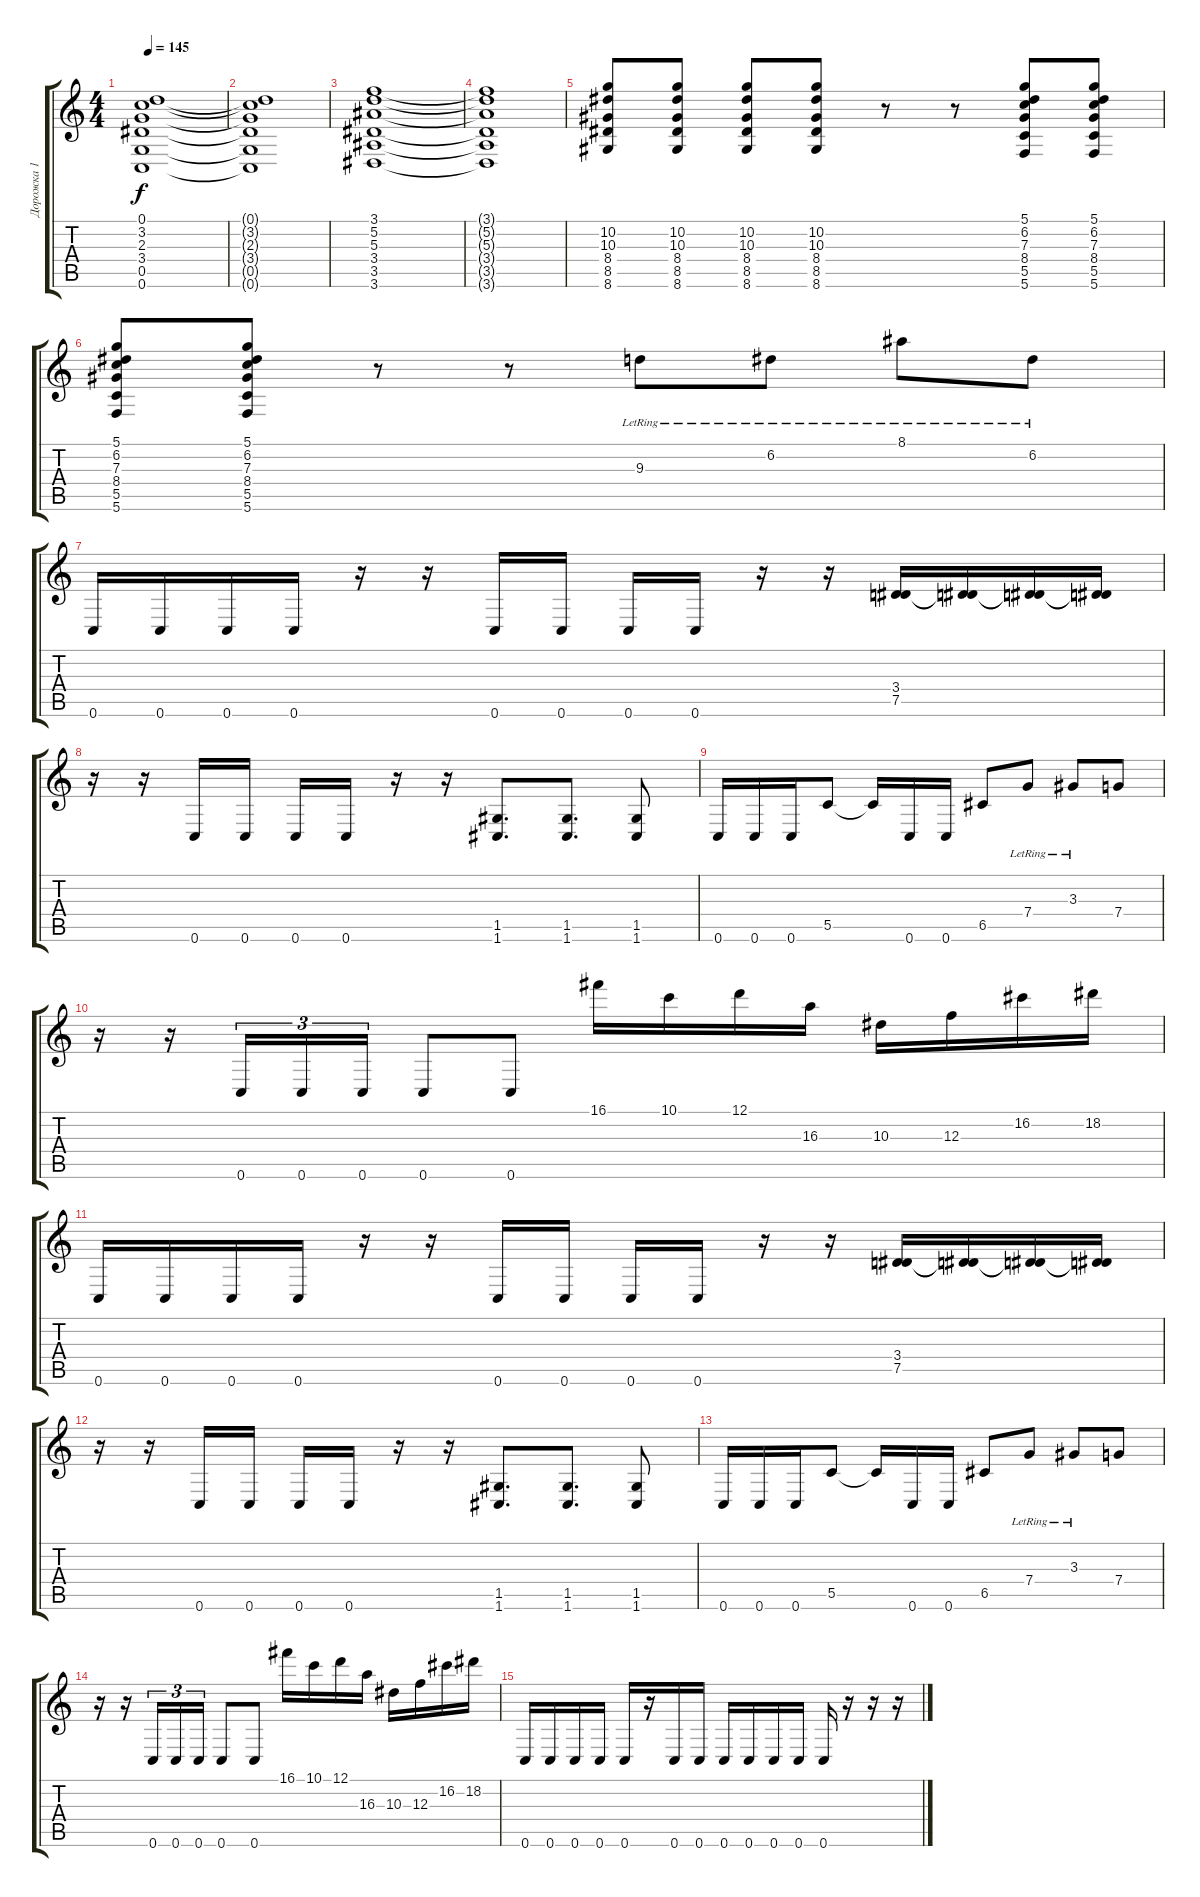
\track ("Дорожка 1" "Дорожка 1") {instrument overdrivenguitar}
\staff {score tabs}
\tuning (D4 A3 F3 C3 G2 C2) {hide}
\ts (4 4)
\tempo 145
\clef g2
\ks c
(0.1 3.2 2.3 3.4 0.5 0.6).1{dy f} |
(0.1{t} 3.2{t} 2.3{t} 3.4{t} 0.5{t} 0.6{t}).1 |
(3.1 5.2 5.3 3.4 3.5 3.6).1 |
(3.1{t} 5.2{t} 5.3{t} 3.4{t} 3.5{t} 3.6{t}).1 |
(10.2 10.3 8.4 8.5 8.6).8 (10.2 10.3 8.4 8.5 8.6).8 (10.2 10.3 8.4 8.5 8.6).8 (10.2 10.3 8.4 8.5 8.6).8 r.8 r.8 (5.1 6.2 7.3 8.4 5.5 5.6).8 (5.1 6.2 7.3 8.4 5.5 5.6).8 |
(5.1 6.2 7.3 8.4 5.5 5.6).8 (5.1 6.2 7.3 8.4 5.5 5.6).8 r.8 r.8 9.3{lr}.8 6.2{lr}.8 8.1{lr}.8 6.2{lr}.8 |
0.6.16 0.6.16 0.6.16 0.6.16 r.16 r.16 0.6.16 0.6.16 0.6.16 0.6.16 r.16 r.16 (3.4 7.5).16 (3.4{t} 7.5{t}).16 (3.4{t} 7.5{t}).16 (3.4{t} 7.5{t}).16 |
r.16 r.16 0.6.16 0.6.16 0.6.16 0.6.16 r.16 r.16 (1.5 1.6).8{d} (1.5 1.6).8{d} (1.5 1.6).8 |
0.6.16 0.6.16 0.6.16 5.5.8 5.5{t}.16 0.6.16 0.6.16 6.5.8 7.4{lr}.8 3.3{lr}.8 7.4.8 |
r.16 r.16 0.6.16{tu (3 2)} 0.6.16{tu (3 2)} 0.6.16{tu (3 2)} 0.6.8 0.6.8 16.1.16 10.1.16 12.1.16 16.3.16 10.3.16 12.3.16 16.2.16 18.2.16 |
0.6.16 0.6.16 0.6.16 0.6.16 r.16 r.16 0.6.16 0.6.16 0.6.16 0.6.16 r.16 r.16 (3.4 7.5).16 (3.4{t} 7.5{t}).16 (3.4{t} 7.5{t}).16 (3.4{t} 7.5{t}).16 |
r.16 r.16 0.6.16 0.6.16 0.6.16 0.6.16 r.16 r.16 (1.5 1.6).8{d} (1.5 1.6).8{d} (1.5 1.6).8 |
0.6.16 0.6.16 0.6.16 5.5.8 5.5{t}.16 0.6.16 0.6.16 6.5.8 7.4{lr}.8 3.3{lr}.8 7.4.8 |
r.16 r.16 0.6.16{tu (3 2)} 0.6.16{tu (3 2)} 0.6.16{tu (3 2)} 0.6.8 0.6.8 16.1.16 10.1.16 12.1.16 16.3.16 10.3.16 12.3.16 16.2.16 18.2.16 |
0.6.16 0.6.16 0.6.16 0.6.16 0.6.16 r.16 0.6.16 0.6.16 0.6.16 0.6.16 0.6.16 0.6.16 0.6.16 r.16 r.16 r.16
